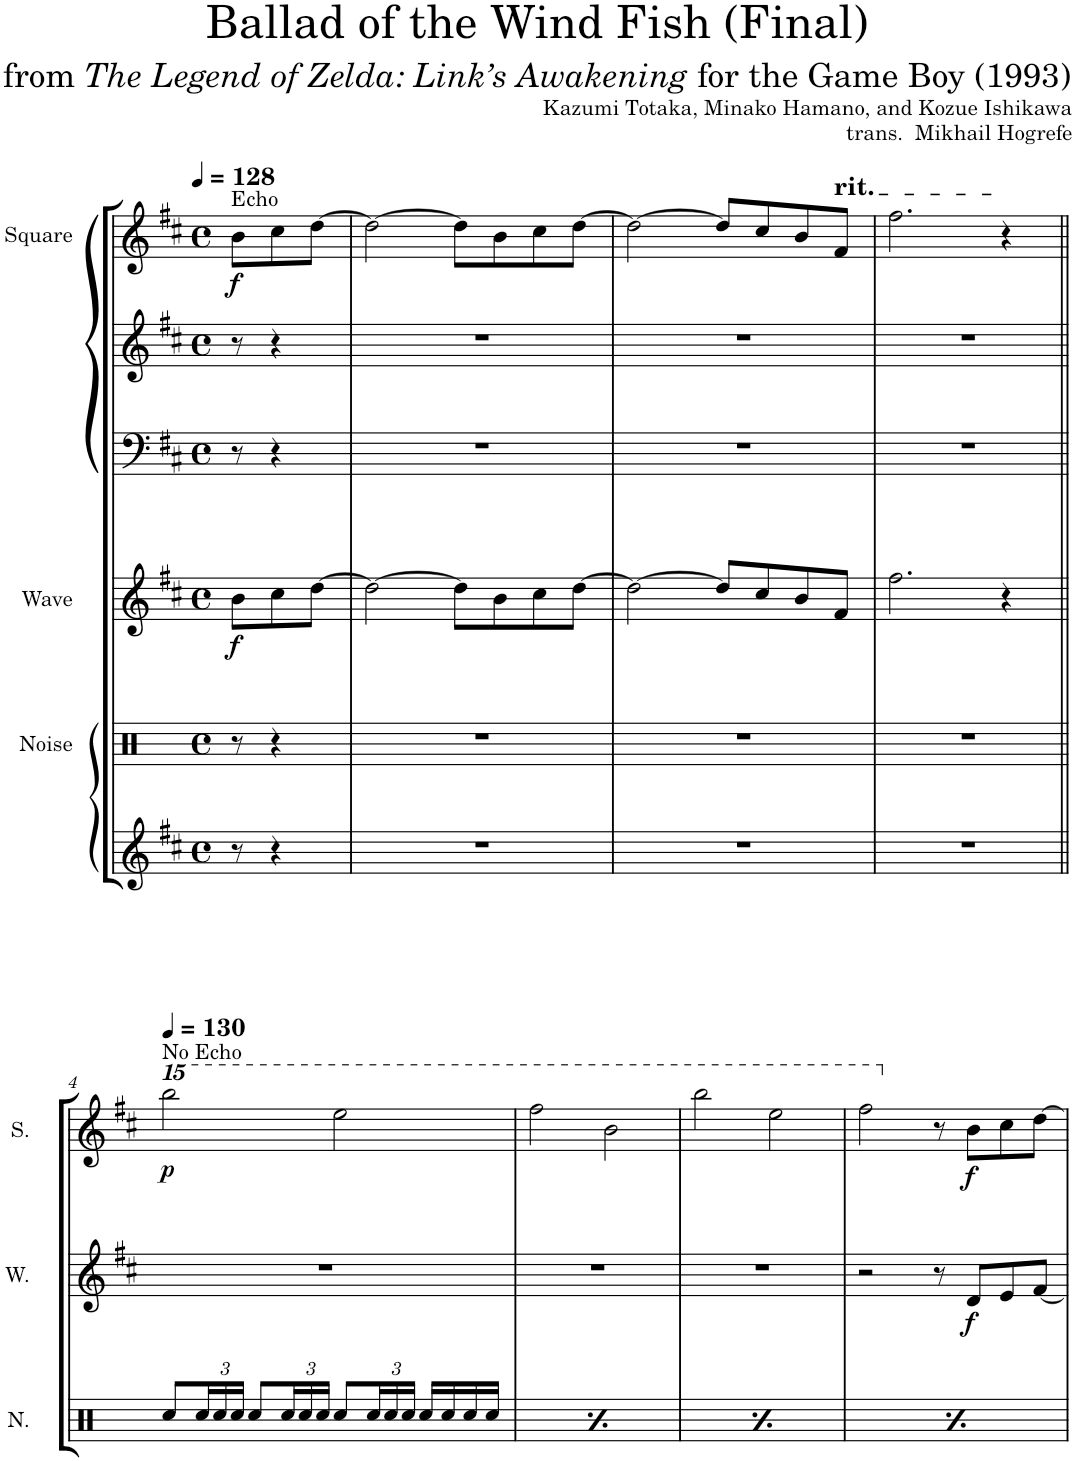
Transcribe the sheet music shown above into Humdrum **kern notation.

**kern	**kern	**kern	**dynam	**kern	**kern	**kern	**dynam	**kern	**dynam
*part7	*part6	*part5	*part5	*part4	*part3	*part2	*part2	*part1	*part1
*staff7	*staff6	*staff5	*staff5	*staff4	*staff3	*staff2	*staff2	*staff1	*staff1
*I"Hand Bells	*I"Noise	*I"Wave	*	*I"Saw Synthesizer	*I"Square Synthesizer	*I"Square Synthesizer	*	*I"Square	*
*	*I'N.	*I'W.	*	*	*	*	*	*I'S.	*
*	*	*	*	*	*	*stria5	*	*	*
*clefG2	*clefX	*clefG2	*	*clefF4	*clefG2	*clefG2	*	*clefG2	*
*Trd-7c-12	*	*	*	*	*	*	*	*	*
*k[f#c#]	*k[]	*k[f#c#]	*	*k[f#c#]	*k[f#c#]	*k[f#c#]	*	*k[f#c#]	*
*M4/4	*M4/4	*M4/4	*	*M4/4	*M4/4	*M4/4	*	*M4/4	*
*met(c)	*met(c)	*met(c)	*	*met(c)	*met(c)	*met(c)	*	*met(c)	*
*MM128	*MM128	*MM128	*	*MM128	*MM128	*MM128	*	*MM128	*
=	=	=	=	=	=	=	=	=	=
!	!	!	!	!	!	!	!	!LO:TX:a:t=Echo	!
!	!	!	!LO:DY:b	!	!	!	!	!	!LO:DY:b
8r	8r	8b\L	f	8r	8r	8r	.	8b\L	f
!	!	!	!	!	!	!	!LO:DY:b	!	!
4r	4r	8cc#\	.	4r	4r	8b\L	mp	8cc#\	.
.	.	[8dd\J	.	.	.	8cc#\J	.	[8dd\J	.
=1	=1	=1	=1	=1	=1	=1	=1	=1	=1
1r	1r	2dd\_	.	1r	1r	[8dd	.	2dd\_	.
.	.	.	.	.	.	2dd_	.	.	.
.	.	8dd\L]	.	.	.	.	.	8dd\L]	.
.	.	8b\	.	.	.	8dd]	.	8b\	.
.	.	8cc#\	.	.	.	8b\L	.	8cc#\	.
.	.	[8dd\J	.	.	.	8cc#\J	.	[8dd\J	.
=2	=2	=2	=2	=2	=2	=2	=2	=2	=2
1r	1r	2dd\_	.	1r	1r	[8dd	.	2dd\_	.
.	.	.	.	.	.	2dd_	.	.	.
.	.	8dd/L]	.	.	.	.	.	8dd/L]	.
.	.	8cc#/	.	.	.	8dd]	.	8cc#/	.
.	.	8b/	.	.	.	8cc#\L	.	8b/	.
!	!	!	!	!	!	!	!	!LO:TX:a:t=rit.	!
.	.	8f#/J	.	.	.	8b\J	.	8f#/J	.
=3	=3	=3	=3	=3	=3	=3	=3	=3	=3
1r	1r	2.ff#\	.	1r	1r	8f#	.	2.ff#\	.
.	.	.	.	.	.	2.ff#	.	.	.
.	.	4r	.	.	.	.	.	4r	.
.	.	.	.	.	.	8r	.	.	.
!!LO:LB:g=z
=4||	=4||	=4||	=4||	=4||	=4||	=4||	=4||	=4||	=4||
*	*	*	*	*	*	*	*	*15ma	*
*	*	*	*	*	*	*	*	*MM130	*
!	!	!	!	!	!	!	!	!LO:TX:a:t=No Echo	!
!	!	!	!	!	!	!	!	!	!LO:DY:b
1r	8Rcc/L	1r	.	1r	1r	1r	.	2bbbb\	p
*	*Xbrackettup	*	*	*	*	*	*	*	*
.	24Rcc/L	.	.	.	.	.	.	.	.
.	24Rcc/	.	.	.	.	.	.	.	.
.	24Rcc/JJ	.	.	.	.	.	.	.	.
.	8Rcc/L	.	.	.	.	.	.	.	.
.	24Rcc/L	.	.	.	.	.	.	.	.
.	24Rcc/	.	.	.	.	.	.	.	.
.	24Rcc/JJ	.	.	.	.	.	.	.	.
.	8Rcc/L	.	.	.	.	.	.	2eeee\	.
.	24Rcc/L	.	.	.	.	.	.	.	.
.	24Rcc/	.	.	.	.	.	.	.	.
.	24Rcc/JJ	.	.	.	.	.	.	.	.
.	16Rcc/LL	.	.	.	.	.	.	.	.
.	16Rcc/	.	.	.	.	.	.	.	.
.	16Rcc/	.	.	.	.	.	.	.	.
.	16Rcc/JJ	.	.	.	.	.	.	.	.
=5	=5	=5	=5	=5	=5	=5	=5	=5	=5
1r	8Rcc/L	1r	.	1r	1r	1r	.	2ffff#\	.
.	24Rcc/L	.	.	.	.	.	.	.	.
.	24Rcc/	.	.	.	.	.	.	.	.
.	24Rcc/JJ	.	.	.	.	.	.	.	.
.	8Rcc/L	.	.	.	.	.	.	.	.
.	24Rcc/L	.	.	.	.	.	.	.	.
.	24Rcc/	.	.	.	.	.	.	.	.
.	24Rcc/JJ	.	.	.	.	.	.	.	.
.	8Rcc/L	.	.	.	.	.	.	2bbb\	.
.	24Rcc/L	.	.	.	.	.	.	.	.
.	24Rcc/	.	.	.	.	.	.	.	.
.	24Rcc/JJ	.	.	.	.	.	.	.	.
.	16Rcc/LL	.	.	.	.	.	.	.	.
.	16Rcc/	.	.	.	.	.	.	.	.
.	16Rcc/	.	.	.	.	.	.	.	.
.	16Rcc/JJ	.	.	.	.	.	.	.	.
=6	=6	=6	=6	=6	=6	=6	=6	=6	=6
1r	8Rcc/L	1r	.	1r	1r	1r	.	2bbbb\	.
.	24Rcc/L	.	.	.	.	.	.	.	.
.	24Rcc/	.	.	.	.	.	.	.	.
.	24Rcc/JJ	.	.	.	.	.	.	.	.
.	8Rcc/L	.	.	.	.	.	.	.	.
.	24Rcc/L	.	.	.	.	.	.	.	.
.	24Rcc/	.	.	.	.	.	.	.	.
.	24Rcc/JJ	.	.	.	.	.	.	.	.
.	8Rcc/L	.	.	.	.	.	.	2eeee\	.
.	24Rcc/L	.	.	.	.	.	.	.	.
.	24Rcc/	.	.	.	.	.	.	.	.
.	24Rcc/JJ	.	.	.	.	.	.	.	.
.	16Rcc/LL	.	.	.	.	.	.	.	.
.	16Rcc/	.	.	.	.	.	.	.	.
.	16Rcc/	.	.	.	.	.	.	.	.
.	16Rcc/JJ	.	.	.	.	.	.	.	.
=7	=7	=7	=7	=7	=7	=7	=7	=7	=7
1r	8Rcc/L	2r	.	1r	1r	1r	.	2ffff#\	.
.	24Rcc/L	.	.	.	.	.	.	.	.
.	24Rcc/	.	.	.	.	.	.	.	.
.	24Rcc/JJ	.	.	.	.	.	.	.	.
.	8Rcc/L	.	.	.	.	.	.	.	.
.	24Rcc/L	.	.	.	.	.	.	.	.
.	24Rcc/	.	.	.	.	.	.	.	.
.	24Rcc/JJ	.	.	.	.	.	.	.	.
*	*	*	*	*	*	*	*	*X15ma	*
.	8Rcc/L	8r	.	.	.	.	.	8r	.
!	!	!	!LO:DY:b	!	!	!	!	!	!LO:DY:b
.	24Rcc/L	8d/L	f	.	.	.	.	8b\L	f
.	24Rcc/	.	.	.	.	.	.	.	.
.	24Rcc/JJ	.	.	.	.	.	.	.	.
.	16Rcc/LL	8e/	.	.	.	.	.	8cc#\	.
.	16Rcc/	.	.	.	.	.	.	.	.
.	16Rcc/	[8f#/J	.	.	.	.	.	[8dd\J	.
.	16Rcc/JJ	.	.	.	.	.	.	.	.
=	=	=	=	=	=	=	=	=	=
*-	*-	*-	*-	*-	*-	*-	*-	*-	*-
